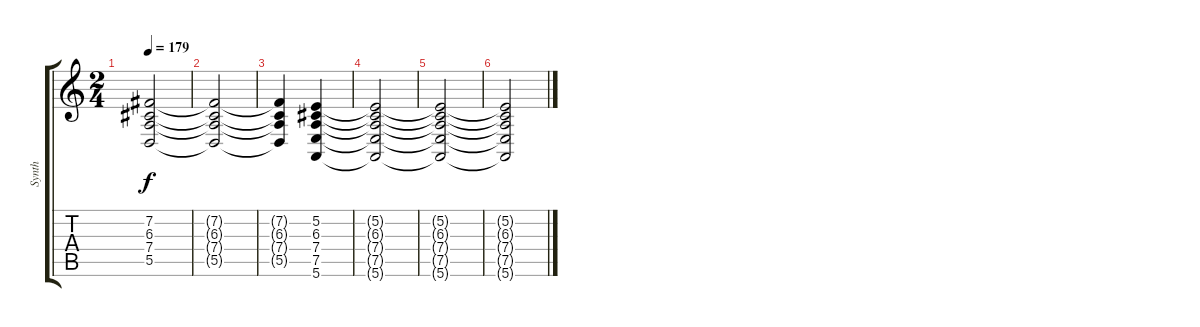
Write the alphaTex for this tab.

\track ("Synth" "Synth") {instrument synthstrings1}
\staff {score tabs}
\tuning (E4 B3 G3 D3 A2 E2) {hide}
\ts (2 4)
\tempo 179
\clef g2
\ks c
(7.2{t} 6.3{t} 7.4{t} 5.5{t}).2{dy f} |
(7.2{t} 6.3{t} 7.4{t} 5.5{t}).2 |
(7.2{t} 6.3{t} 7.4{t} 5.5{t}).4 (5.2 6.3 7.4 7.5 5.6).4 |
(5.2{t} 6.3{t} 7.4{t} 7.5{t} 5.6{t}).2 |
(5.2{t} 6.3{t} 7.4{t} 7.5{t} 5.6{t}).2 |
(5.2{t} 6.3{t} 7.4{t} 7.5{t} 5.6{t}).2
